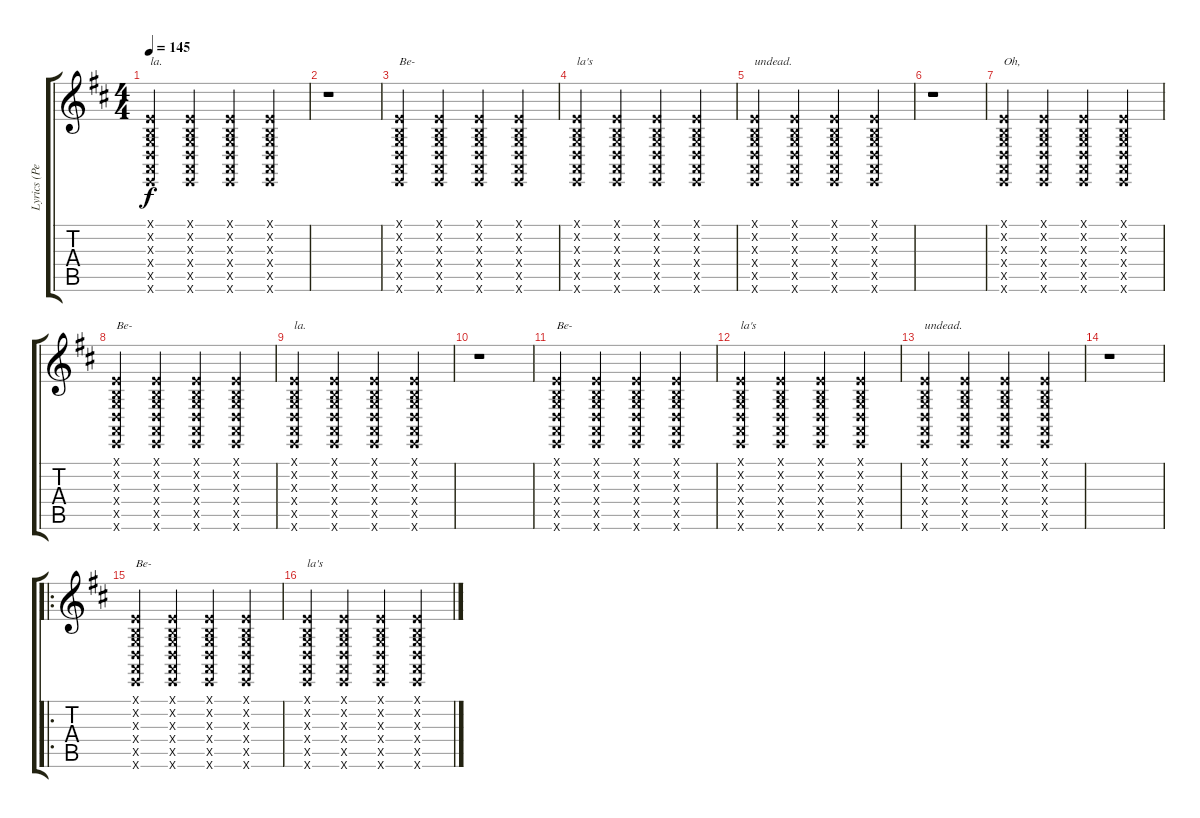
\track ("Lyrics (Peter Murphy)" "Lyrics (Pe") {instrument voiceoohs}
\staff {score tabs}
\tuning (E4 B3 G3 D3 A2 E2) {hide}
\ts (4 4)
\tempo 145
\clef g2
\ks d
(0.1{x} 0.2{x} 0.3{x} 0.4{x} 0.5{x} 0.6{x}).4{txt "la." dy f volume 0} (0.1{x} 0.2{x} 0.3{x} 0.4{x} 0.5{x} 0.6{x}).4{volume 0} (0.1{x} 0.2{x} 0.3{x} 0.4{x} 0.5{x} 0.6{x}).4{volume 0} (0.1{x} 0.2{x} 0.3{x} 0.4{x} 0.5{x} 0.6{x}).4{volume 0} |
r.1 |
(0.1{x} 0.2{x} 0.3{x} 0.4{x} 0.5{x} 0.6{x}).4{txt "Be-" volume 0} (0.1{x} 0.2{x} 0.3{x} 0.4{x} 0.5{x} 0.6{x}).4{volume 0} (0.1{x} 0.2{x} 0.3{x} 0.4{x} 0.5{x} 0.6{x}).4{volume 0} (0.1{x} 0.2{x} 0.3{x} 0.4{x} 0.5{x} 0.6{x}).4{volume 0} |
(0.1{x} 0.2{x} 0.3{x} 0.4{x} 0.5{x} 0.6{x}).4{txt "la's" volume 0} (0.1{x} 0.2{x} 0.3{x} 0.4{x} 0.5{x} 0.6{x}).4{volume 0} (0.1{x} 0.2{x} 0.3{x} 0.4{x} 0.5{x} 0.6{x}).4{volume 0} (0.1{x} 0.2{x} 0.3{x} 0.4{x} 0.5{x} 0.6{x}).4{volume 0} |
(0.1{x} 0.2{x} 0.3{x} 0.4{x} 0.5{x} 0.6{x}).4{txt "undead." volume 0} (0.1{x} 0.2{x} 0.3{x} 0.4{x} 0.5{x} 0.6{x}).4{volume 0} (0.1{x} 0.2{x} 0.3{x} 0.4{x} 0.5{x} 0.6{x}).4{volume 0} (0.1{x} 0.2{x} 0.3{x} 0.4{x} 0.5{x} 0.6{x}).4{volume 0} |
r.1 |
(0.1{x} 0.2{x} 0.3{x} 0.4{x} 0.5{x} 0.6{x}).4{txt "Oh," volume 0} (0.1{x} 0.2{x} 0.3{x} 0.4{x} 0.5{x} 0.6{x}).4{volume 0} (0.1{x} 0.2{x} 0.3{x} 0.4{x} 0.5{x} 0.6{x}).4{volume 0} (0.1{x} 0.2{x} 0.3{x} 0.4{x} 0.5{x} 0.6{x}).4{volume 0} |
(0.1{x} 0.2{x} 0.3{x} 0.4{x} 0.5{x} 0.6{x}).4{txt "Be-" volume 0} (0.1{x} 0.2{x} 0.3{x} 0.4{x} 0.5{x} 0.6{x}).4{volume 0} (0.1{x} 0.2{x} 0.3{x} 0.4{x} 0.5{x} 0.6{x}).4{volume 0} (0.1{x} 0.2{x} 0.3{x} 0.4{x} 0.5{x} 0.6{x}).4{volume 0} |
(0.1{x} 0.2{x} 0.3{x} 0.4{x} 0.5{x} 0.6{x}).4{txt "la." volume 0} (0.1{x} 0.2{x} 0.3{x} 0.4{x} 0.5{x} 0.6{x}).4{volume 0} (0.1{x} 0.2{x} 0.3{x} 0.4{x} 0.5{x} 0.6{x}).4{volume 0} (0.1{x} 0.2{x} 0.3{x} 0.4{x} 0.5{x} 0.6{x}).4{volume 0} |
r.1 |
(0.1{x} 0.2{x} 0.3{x} 0.4{x} 0.5{x} 0.6{x}).4{txt "Be-" volume 0} (0.1{x} 0.2{x} 0.3{x} 0.4{x} 0.5{x} 0.6{x}).4{volume 0} (0.1{x} 0.2{x} 0.3{x} 0.4{x} 0.5{x} 0.6{x}).4{volume 0} (0.1{x} 0.2{x} 0.3{x} 0.4{x} 0.5{x} 0.6{x}).4{volume 0} |
(0.1{x} 0.2{x} 0.3{x} 0.4{x} 0.5{x} 0.6{x}).4{txt "la's" volume 0} (0.1{x} 0.2{x} 0.3{x} 0.4{x} 0.5{x} 0.6{x}).4{volume 0} (0.1{x} 0.2{x} 0.3{x} 0.4{x} 0.5{x} 0.6{x}).4{volume 0} (0.1{x} 0.2{x} 0.3{x} 0.4{x} 0.5{x} 0.6{x}).4{volume 0} |
(0.1{x} 0.2{x} 0.3{x} 0.4{x} 0.5{x} 0.6{x}).4{txt "undead." volume 0} (0.1{x} 0.2{x} 0.3{x} 0.4{x} 0.5{x} 0.6{x}).4{volume 0} (0.1{x} 0.2{x} 0.3{x} 0.4{x} 0.5{x} 0.6{x}).4{volume 0} (0.1{x} 0.2{x} 0.3{x} 0.4{x} 0.5{x} 0.6{x}).4{volume 0} |
r.1 |
\ro
(0.1{x} 0.2{x} 0.3{x} 0.4{x} 0.5{x} 0.6{x}).4{txt "Be-" volume 0} (0.1{x} 0.2{x} 0.3{x} 0.4{x} 0.5{x} 0.6{x}).4{volume 0} (0.1{x} 0.2{x} 0.3{x} 0.4{x} 0.5{x} 0.6{x}).4{volume 0} (0.1{x} 0.2{x} 0.3{x} 0.4{x} 0.5{x} 0.6{x}).4{volume 0} |
(0.1{x} 0.2{x} 0.3{x} 0.4{x} 0.5{x} 0.6{x}).4{txt "la's" volume 0} (0.1{x} 0.2{x} 0.3{x} 0.4{x} 0.5{x} 0.6{x}).4{volume 0} (0.1{x} 0.2{x} 0.3{x} 0.4{x} 0.5{x} 0.6{x}).4{volume 0} (0.1{x} 0.2{x} 0.3{x} 0.4{x} 0.5{x} 0.6{x}).4{volume 0}
